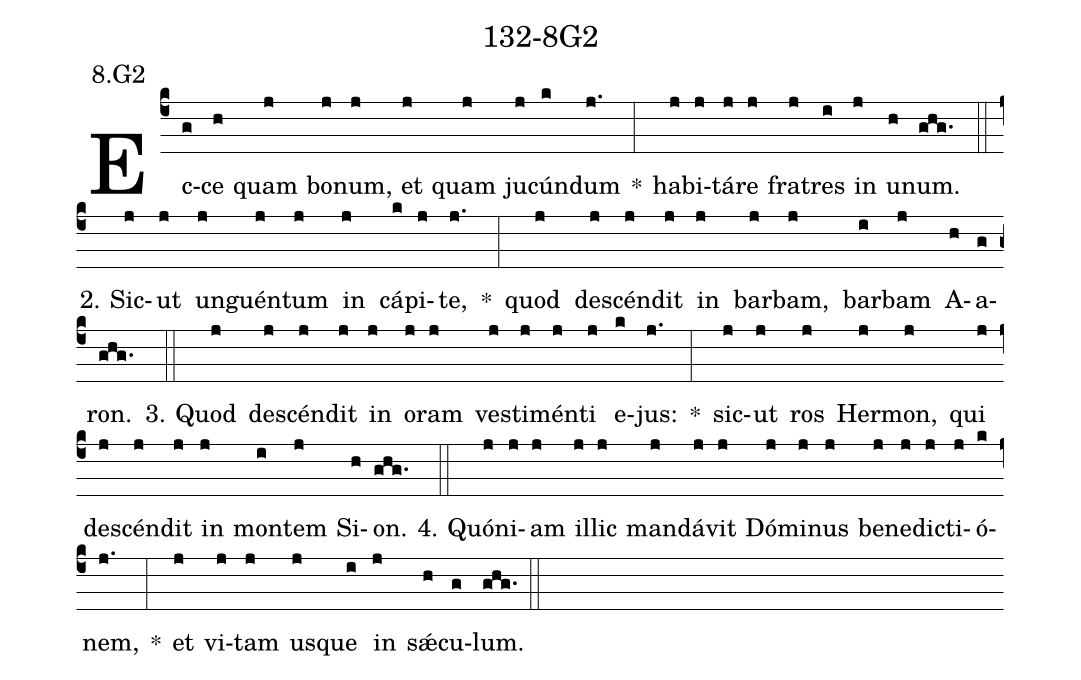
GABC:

name: 132-8G2;
annotation: 8.G2;
%%
(c4)Ec(g)ce(h) quam(j) bo(j)num,(j) et(j) quam(j) ju(j)cún(k)dum(j.) *(:) ha(j)bi(j)tá(j)re(j) fra(j)tres(i) in(j) u(h)num.(ghg.) (::)
2. Sic(j)ut(j) un(j)guén(j)tum(j) in(j) cá(k)pi(j)te,(j.) *(:) quod(j) de(j)scén(j)dit(j) in(j) bar(j)bam,(j) bar(i)bam(j) A(h)a(g)ron.(ghg.) (::)
3. Quod(j) de(j)scén(j)dit(j) in(j) o(j)ram(j) ves(j)ti(j)mén(j)ti(j) e(k)jus:(j.) *(:) sic(j)ut(j) ros(j) Her(j)mon,(j) qui(j) de(j)scén(j)dit(j) in(j) mon(i)tem(j) Si(h)on.(ghg.) (::)
4. Quón(j)i(j)am(j) il(j)lic(j) man(j)dá(j)vit(j) Dó(j)mi(j)nus(j) be(j)ne(j)dic(j)ti(j)ó(k)nem,(j.) *(:) et(j) vi(j)tam(j) us(j)que(i) in(j) sǽ(h)cu(g)lum.(ghg.) (::)
